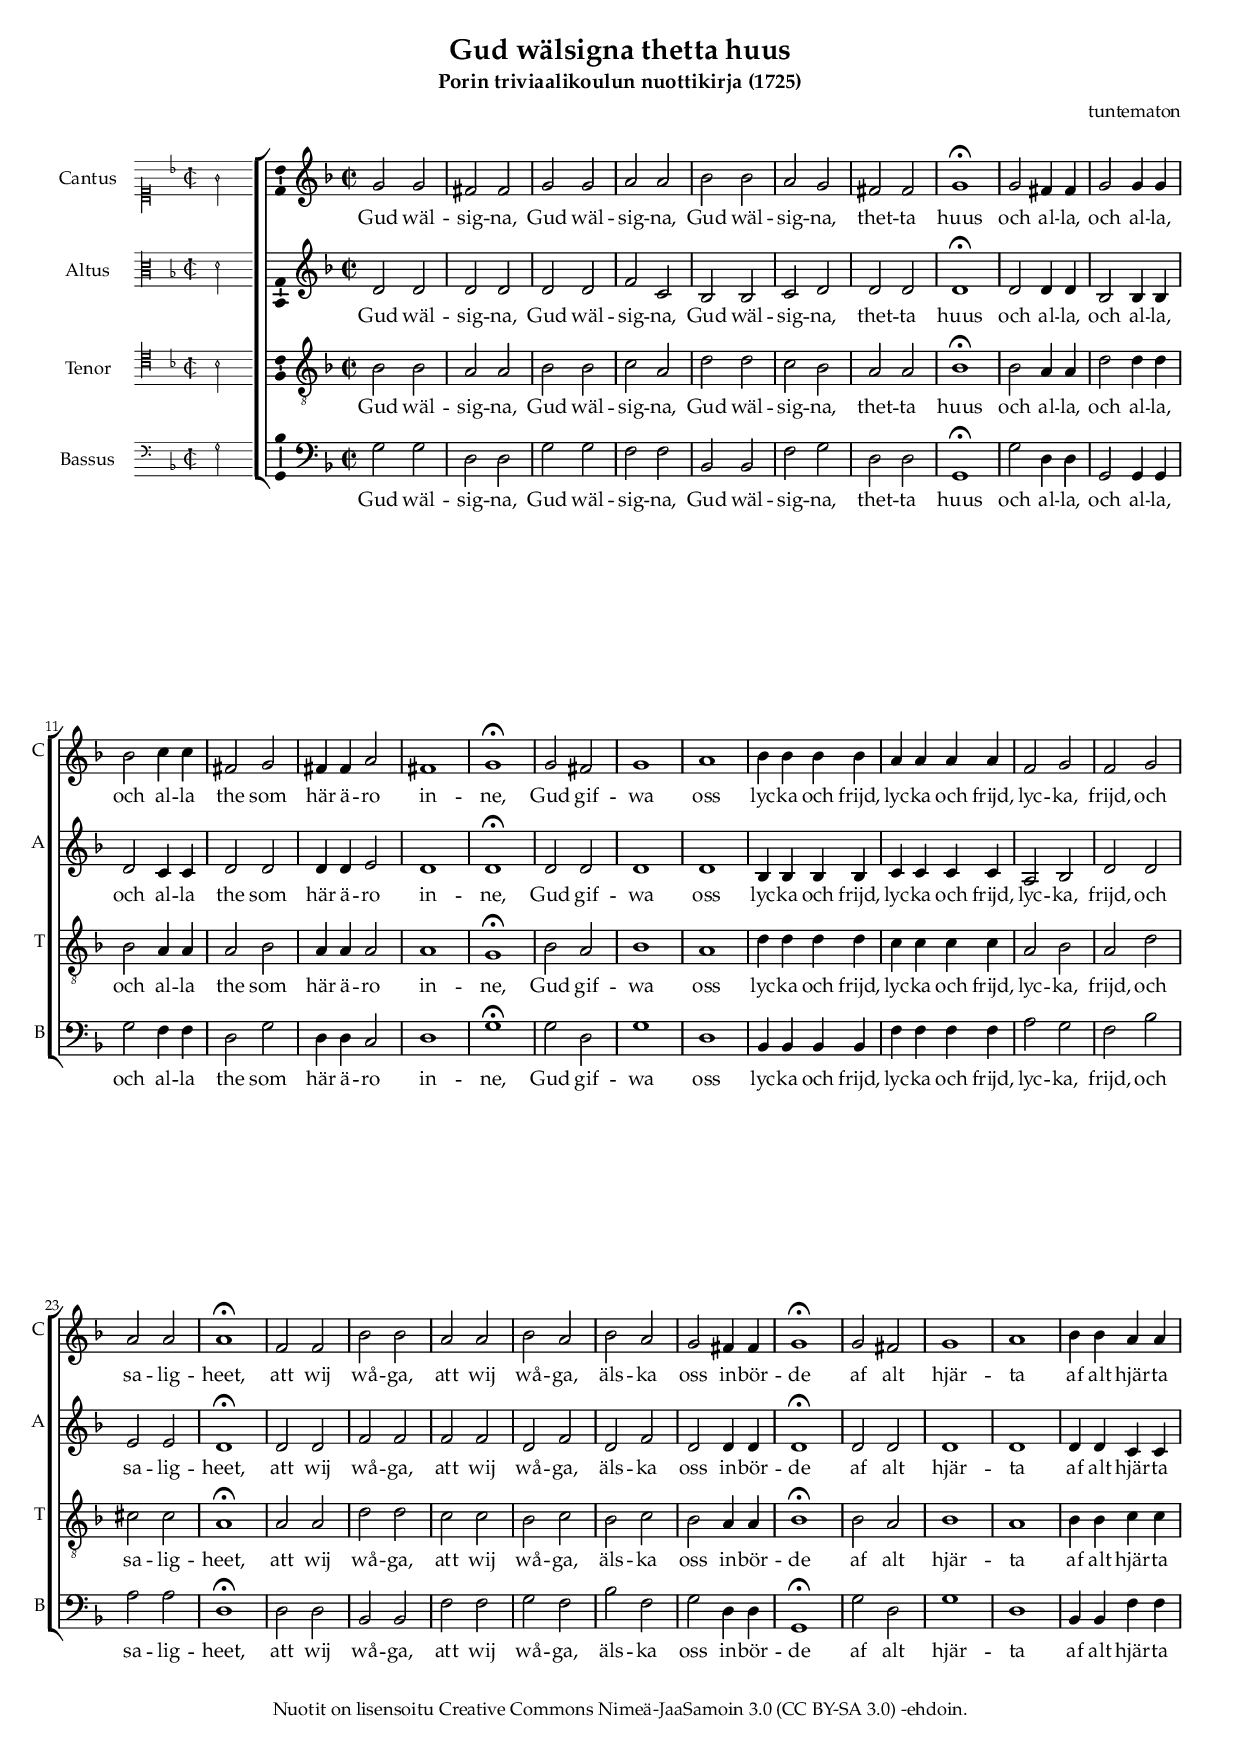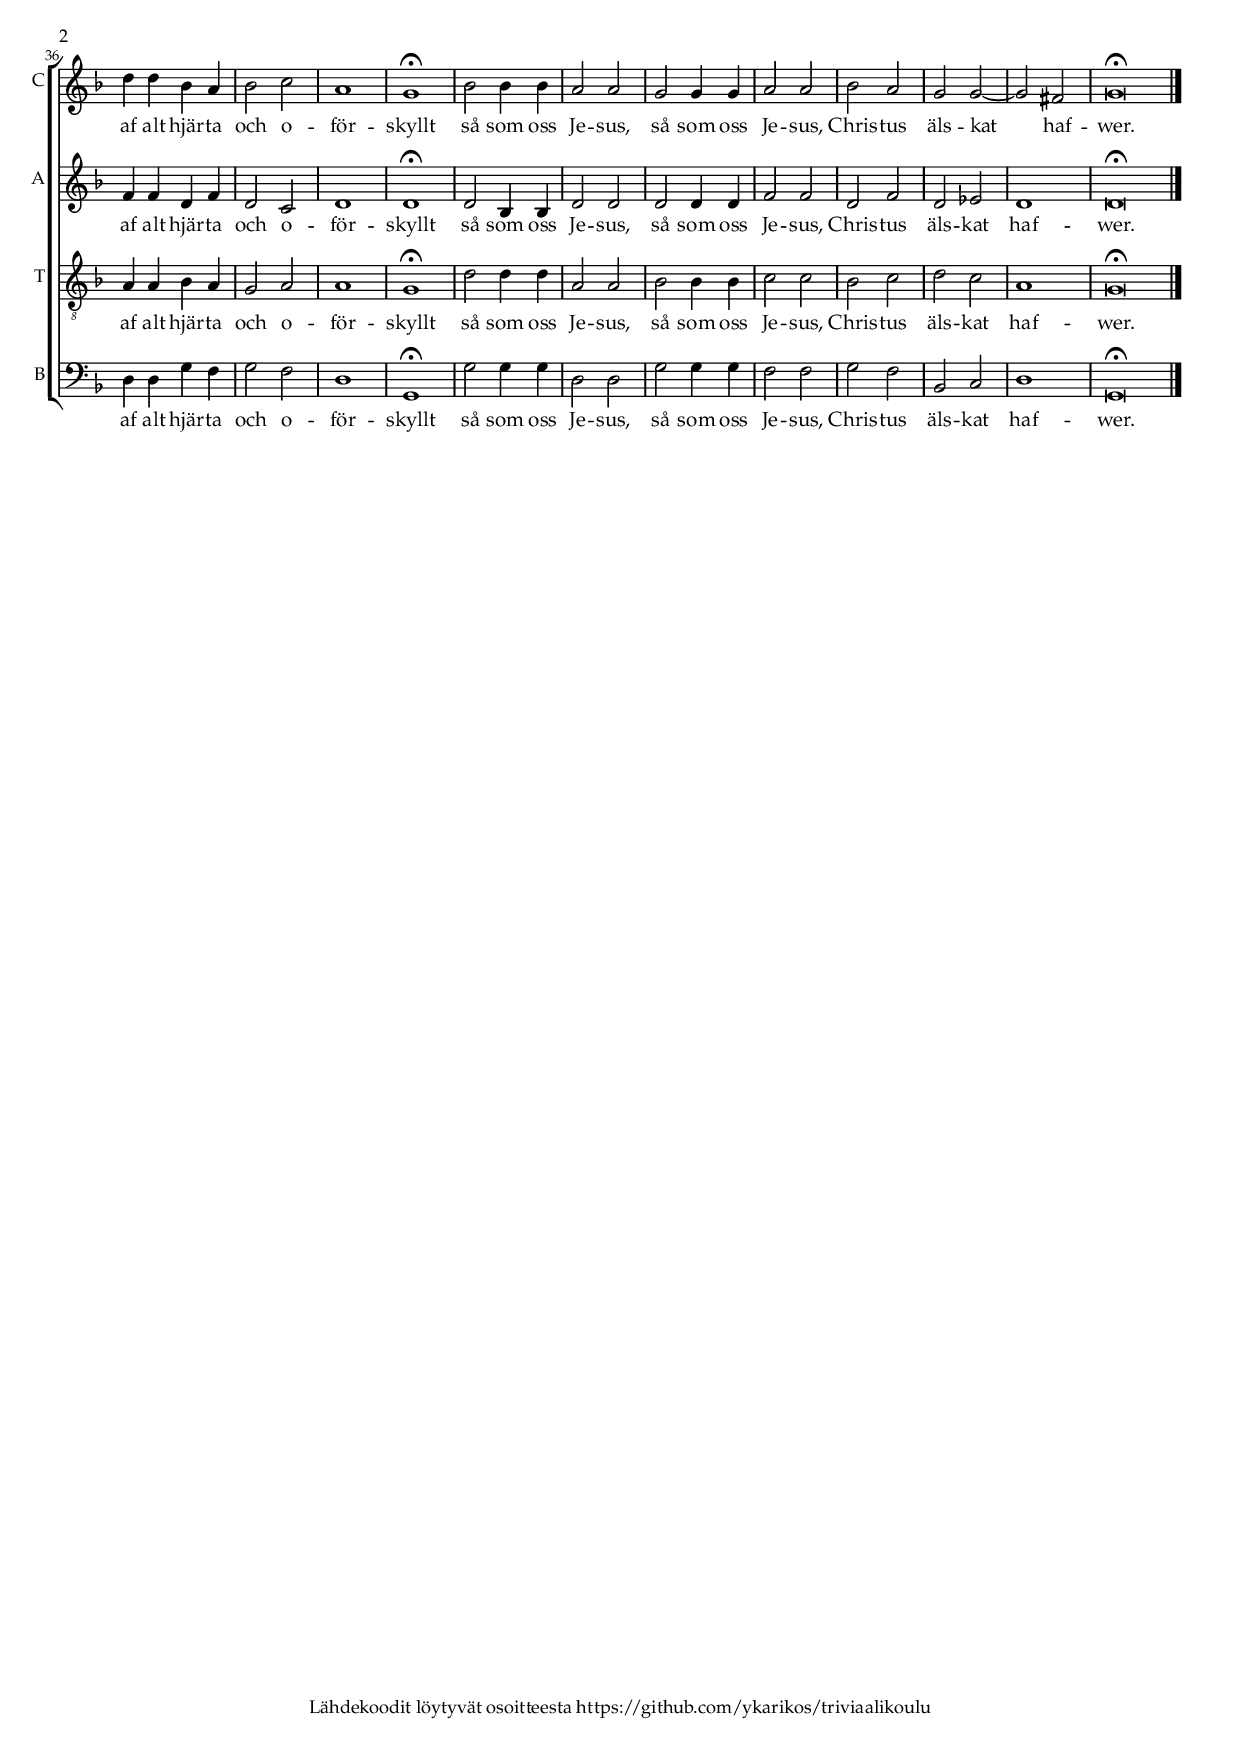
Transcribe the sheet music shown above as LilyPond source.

\version "2.19.49"
\include "suomi.ly"

#(set-global-staff-size 16)

global = {
%  \numericTimeSignature
  \time 2/2
%  \autoBeamOff
  \key d \minor
  \set Staff.midiInstrument = #"voice oohs"
}


SopranoMusic = \relative c'' {
  \set Staff.instrumentName = #"Cantus"
  \set Staff.shortInstrumentName = "C"

  \incipit { \clef "mensural-c1" \key d \minor \time 2/2 g'2 }

  g2 g | fis fis | g g | a a | b b | a g | fis fis |
  g1\fermata | g2 fis4 fis | g2 g4 g | b2 c4 c | fis,2 g | fis4 fis a2 | fis1 |
  g\fermata | g2 fis | g1 | a | b4 b b b | a a a a | f2 g |
% 2
  f g | a a | a1\fermata |
  f2 f | b b | a a | b a |
  b a | g fis4 fis | g1\fermata |
  g2 fis | g1 a | b4 b a a |
  d d b a | b2 c | a1 | g1\fermata |
  b2 b4 b | a2 a | g g4 g |
% 3
  a2 a | b a | g g~ | g fis2 |
  \time 4/2
  \once \override Staff.TimeSignature.break-visibility = ##(#t #f #t)
  g\breve\fermata \bar "|."
}

stanzaOneLyrics = \lyricmode {
	Gud wäl -- sig -- na, Gud wäl -- sig -- na,
	Gud wäl -- sig -- na, thet -- ta huus
	och al -- la, och al -- la, och al -- la the som
	här ä -- ro in -- ne,
	Gud gif -- wa oss
	lyc -- ka och frijd, lyc -- ka och frijd,
	lyc -- ka, frijd, och sa -- lig -- heet,
	att wij wå -- ga, att wij wå -- ga,
	äls -- ka oss in -- bör -- de
	af alt hjär -- ta af alt hjär -- ta
	af alt hjär -- ta och o -- för -- skyllt
	så som oss Je -- sus, så som oss Je -- sus,
	Chris -- tus äls -- kat haf -- wer.
}

AltoMusic = \relative c' {
  \set Staff.instrumentName = #"Altus"
  \set Staff.shortInstrumentName = "A"

  \incipit { \clef "mensural-c3" \key d \minor \time 2/2 d'2 }

  d2 d | d d | d d | f c | b b | c d | d d |
  d1\fermata | d2 d4 d | b2 b4 b | d2 c4 c | d2 d | d4 d e2 | d1 |
  d\fermata | d2 d | d1 | d | b4 b b b | c c c c | a2 b |
% 2
  d2 d | e e | d1\fermata | d2 d | f f | f f | d f |
  d f | d2 d4 d | d1\fermata | d2 d | d1 | d | d4 d c c|
  f f d f | d2 c | d1 | d\fermata | d2 b4 b | d2 d | d d4 d |
% 3
  f2 f | d f | d es | d1 |
  \time 4/2
  \once \override Staff.TimeSignature.break-visibility = ##(#t #f #t)
  d\breve\fermata
}

TenoreMusic = \relative c' {
  \set Staff.instrumentName = #"Tenor"
  \set Staff.shortInstrumentName = "T"

  \incipit { \clef "mensural-c4" \key d \minor \time 2/2 b2 }

  \clef "treble_8"
  b2 b | a a | b b | c a | d d | c b | a a |
  b1\fermata | b2 a4 a | d2 d4 d| b2 a4 a | a2 b | a4 a a2 | a1 |
  g1\fermata | b2 a | b1 | a | d4 d d d | c c c c | a2 b |
% 2
  a d | cis cis | a1\fermata | a2 a | d d | c c | b c |
  b c | b a4 a | b1\fermata | b2 a | b1 | a | b4 b c c |
  a a b a | g2 a | a1 | g\fermata | d'2 d4 d | a2 a | b b4 b |
  c2 c | b c | d c | a1 |
  \time 4/2
  \once \override Staff.TimeSignature.break-visibility = ##(#t #f #t)
  g\breve\fermata
}

BassMusic = \relative c' {
  \set Staff.instrumentName = #"Bassus"
  \set Staff.shortInstrumentName = "B"

  \incipit { \clef "mensural-f" \key d \minor \time 2/2 g2 }

  \clef bass
  g2 g | d d | g g | f f | b, b | f' g | d d |
  g,1\fermata | g'2 d4 d | g,2 g4 g | g'2 f4 f | d2 g | d4 d c2 | d1 |
  g\fermata | g2 d | g1 | d | b4 b b b | f' f f f | a2 g |
% 2
  f b | a2 a | d,1\fermata | d2 d | b b | f' f | g f |
  b f | g  d4 d | g,1\fermata | g'2 d | g1 | d1 | b4 b f' f |
  d d g f | g2 f | d1 | g,\fermata | g'2 g4 g | d2 d | g g4 g |
  f2 f | g f | b, c d1 |
  \time 4/2
  \once \override Staff.TimeSignature.break-visibility = ##(#t #f #t)
  g,\breve\fermata
}

\include "gud-walsigna.header.ily"

\score {
  \new ChoirStaff <<
    \new Staff <<
      \new Voice = "Soprano" {
		\global
        \SopranoMusic
      }
     \new Lyrics \lyricsto "Soprano" {
       \stanzaOneLyrics
     }
    >>
    \new Staff <<
      \new Voice = "Alto" {
        \global
        \AltoMusic
      }
     \new Lyrics \lyricsto "Alto" {
       \stanzaOneLyrics
     }
    >>
    \new Staff <<
      \new Voice = "Tenore" {
        \global
        \TenoreMusic
      }
      \new Lyrics \lyricsto "Tenore" {
       \stanzaOneLyrics
      }
    >>
    \new Staff <<
      \new Voice = "Bass" {
        \global
        \BassMusic
      }
      \new Lyrics \lyricsto "Bass" {
       \stanzaOneLyrics
      }
    >>
  >>
  \midi {
    \tempo 4 = 160
  }
  \layout {
    \context {
      \Voice
      \consists "Ambitus_engraver"
    }
    indent = 3.5\cm
    incipit-width = 2\cm
    \context {
     \Staff \RemoveEmptyStaves
   }
    \context {
     \Score
     \override VerticalAxisGroup.remove-first = ##t
    }
  }
}
